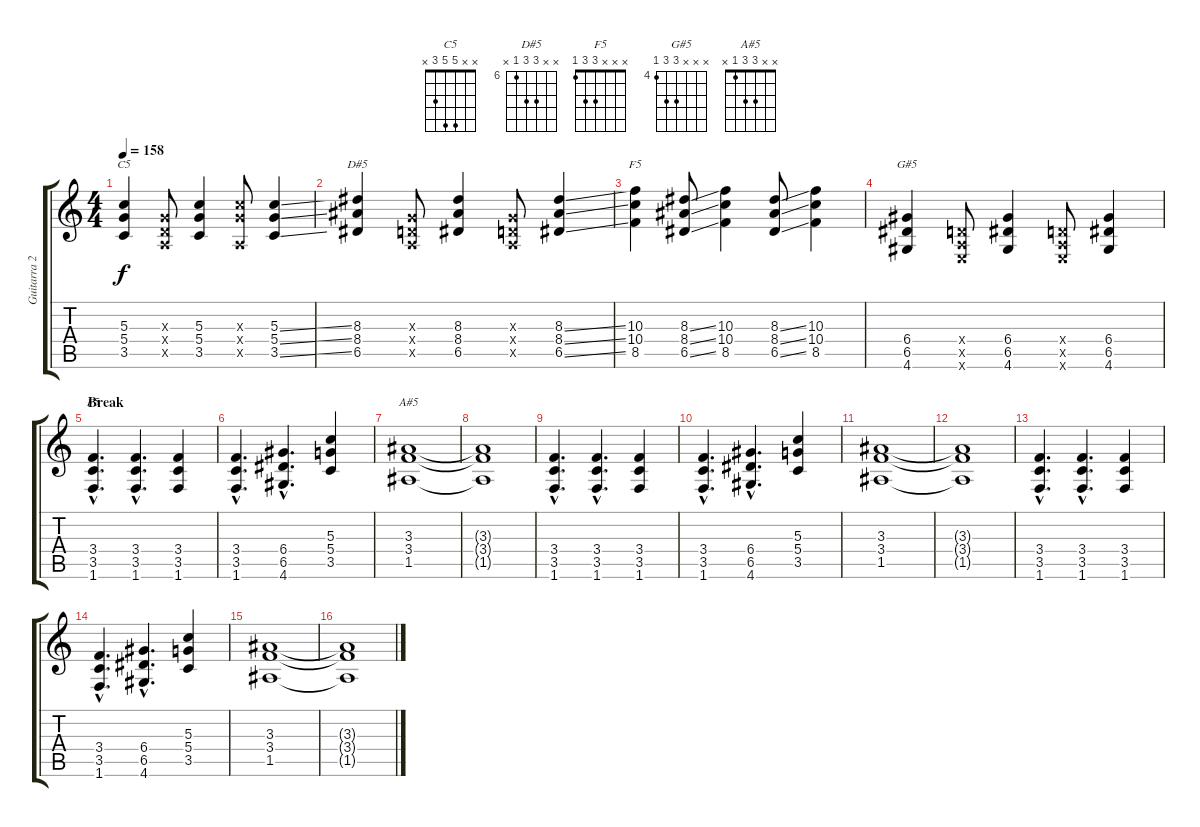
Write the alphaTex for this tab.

\track ("Guitarra 2" "Guitarra 2") {instrument electricguitarclean}
\staff {score tabs}
\tuning (E4 B3 G3 D3 A2 E2) {hide}
\chord ("C5" x x 5 5 3 x)
\chord ("D#5" x x 8 8 6 x) {firstfret 6}
\chord ("F5" x x 10 10 8 x) {firstfret 8}
\chord ("G#5" x x x 6 6 4) {firstfret 4}
\chord ("F5" x x x 3 3 1)
\chord ("A#5" x x 3 3 1 x)
\ts (4 4)
\tempo 158
\clef g2
\ks c
(5.3 5.4 3.5).4{ch "C5" dy f} (0.3{x} 0.4{x} 0.5{x}).8 (5.3 5.4 3.5).4 (5.3{x} 5.4{x} 0.5{x}).8 (5.3{ss} 5.4{ss} 3.5{ss}).4 |
(8.3 8.4 6.5).4{ch "D#5"} (0.3{x} 0.4{x} 0.5{x}).8 (8.3 8.4 6.5).4 (0.3{x} 0.4{x} 0.5{x}).8 (8.3{ss} 8.4{ss} 6.5{ss}).4 |
(10.3 10.4 8.5).4{ch "F5"} (8.3{ss} 8.4{ss} 6.5{ss}).8 (10.3 10.4 8.5).4 (8.3{ss} 8.4{ss} 6.5{ss}).8 (10.3 10.4 8.5).4 |
(6.4 6.5 4.6).4{ch "G#5"} (0.4{x} 0.5{x} 0.6{x}).8 (6.4 6.5 4.6).4 (0.4{x} 0.5{x} 0.6{x}).8 (6.4 6.5 4.6).4 |
\section ("" "Break")
(3.4{hac} 3.5{hac} 1.6{hac}).4{d ch "F5"} (3.4{hac} 3.5{hac} 1.6{hac}).4{d} (3.4 3.5 1.6).4 |
(3.4{hac} 3.5{hac} 1.6{hac}).4{d} (6.4{hac} 6.5{hac} 4.6{hac}).4{d} (5.3 5.4 3.5).4 |
(3.3 3.4 1.5).1{ch "A#5"} |
(3.3{t} 3.4{t} 1.5{t}).1 |
(3.4{hac} 3.5{hac} 1.6{hac}).4{d} (3.4{hac} 3.5{hac} 1.6{hac}).4{d} (3.4 3.5 1.6).4 |
(3.4{hac} 3.5{hac} 1.6{hac}).4{d} (6.4{hac} 6.5{hac} 4.6{hac}).4{d} (5.3 5.4 3.5).4 |
(3.3 3.4 1.5).1 |
(3.3{t} 3.4{t} 1.5{t}).1 |
(3.4{hac} 3.5{hac} 1.6{hac}).4{d} (3.4{hac} 3.5{hac} 1.6{hac}).4{d} (3.4 3.5 1.6).4 |
(3.4{hac} 3.5{hac} 1.6{hac}).4{d} (6.4{hac} 6.5{hac} 4.6{hac}).4{d} (5.3 5.4 3.5).4 |
(3.3 3.4 1.5).1 |
(3.3{t} 3.4{t} 1.5{t}).1
